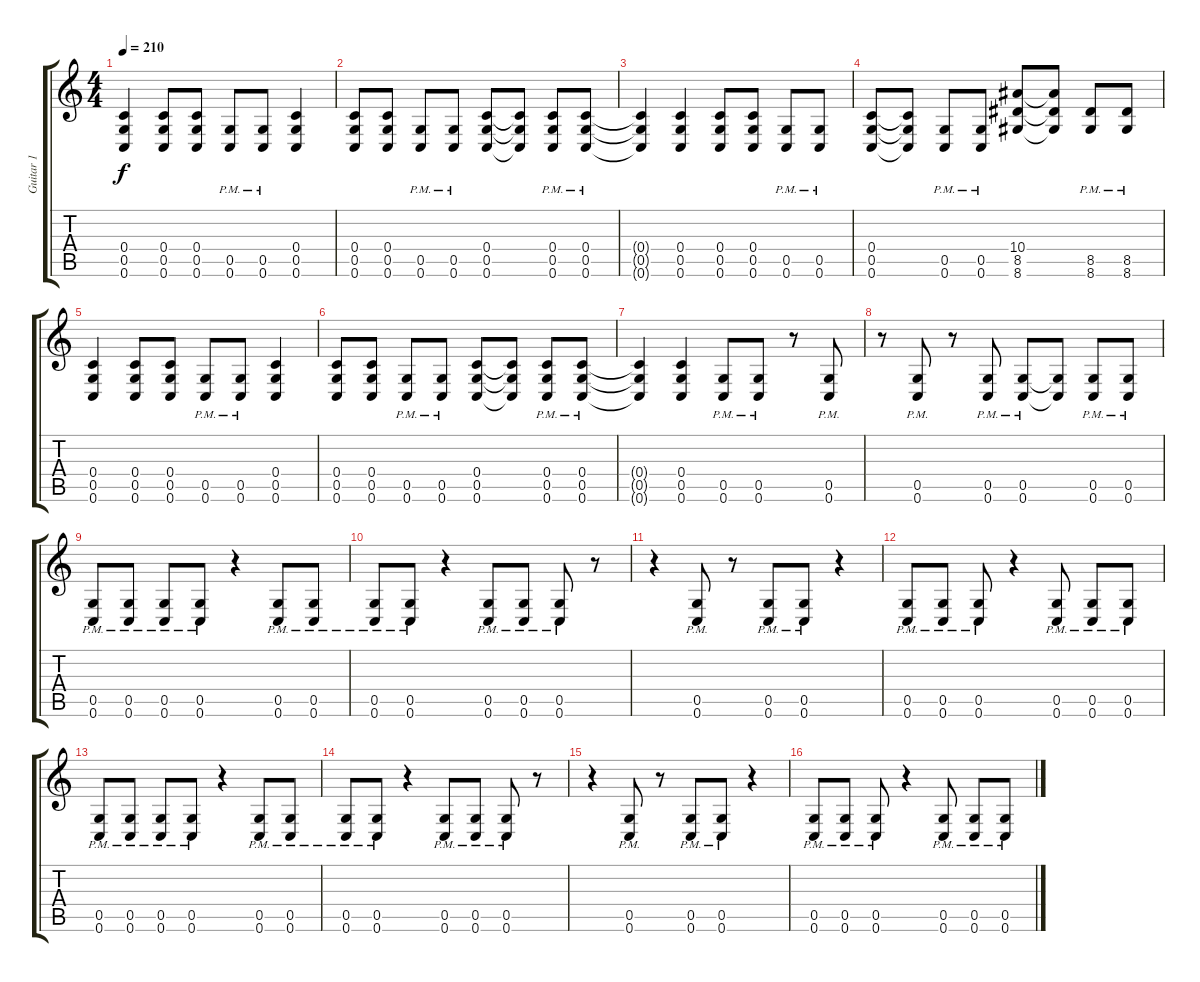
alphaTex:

\track ("Guitar 1" "Guitar 1") {instrument distortionguitar}
\staff {score tabs}
\tuning (D4 A3 F3 C3 G2 C2) {hide}
\ts (4 4)
\tempo 210
\clef g2
\ks c
(0.4 0.5 0.6).4{dy f} (0.4 0.5 0.6).8 (0.4 0.5 0.6).8 (0.5 0.6{pm}).8 (0.5 0.6{pm}).8 (0.4 0.5 0.6).4 |
(0.4 0.5 0.6).8 (0.4 0.5 0.6).8 (0.5 0.6{pm}).8 (0.5 0.6{pm}).8 (0.4 0.5 0.6).8 (0.4{t} 0.5{t} 0.6{t}).8 (0.4 0.5 0.6{pm}).8 (0.4 0.5 0.6{pm}).8 |
(0.4{t} 0.5{t} 0.6{t}).4 (0.4 0.5 0.6).4 (0.4 0.5 0.6).8 (0.4 0.5 0.6).8 (0.5 0.6{pm}).8 (0.5 0.6{pm}).8 |
(0.4 0.5 0.6).8 (0.4{t} 0.5{t} 0.6{t}).8 (0.5 0.6{pm}).8 (0.5 0.6{pm}).8 (10.4 8.5 8.6).8 (10.4{t} 8.5{t} 8.6{t}).8 (8.5 8.6{pm}).8 (8.5 8.6{pm}).8 |
(0.4 0.5 0.6).4 (0.4 0.5 0.6).8 (0.4 0.5 0.6).8 (0.5 0.6{pm}).8 (0.5 0.6{pm}).8 (0.4 0.5 0.6).4 |
(0.4 0.5 0.6).8 (0.4 0.5 0.6).8 (0.5 0.6{pm}).8 (0.5 0.6{pm}).8 (0.4 0.5 0.6).8 (0.4{t} 0.5{t} 0.6{t}).8 (0.4 0.5 0.6{pm}).8 (0.4 0.5 0.6{pm}).8 |
(0.4{t} 0.5{t} 0.6{t}).4 (0.4 0.5 0.6).4 (0.5 0.6{pm}).8 (0.5 0.6{pm}).8 r.8 (0.5 0.6{pm}).8 |
r.8 (0.5 0.6{pm}).8 r.8 (0.5 0.6{pm}).8 (0.5 0.6{pm}).8 (0.5{t} 0.6{t}).8 (0.5 0.6{pm}).8 (0.5 0.6{pm}).8 |
(0.5{pm} 0.6{pm}).8 (0.5{pm} 0.6{pm}).8 (0.5{pm} 0.6{pm}).8 (0.5{pm} 0.6{pm}).8 r.4 (0.5{pm} 0.6{pm}).8 (0.5{pm} 0.6{pm}).8 |
(0.5{pm} 0.6{pm}).8 (0.5{pm} 0.6{pm}).8 r.4 (0.5{pm} 0.6{pm}).8 (0.5{pm} 0.6{pm}).8 (0.5{pm} 0.6{pm}).8 r.8 |
r.4 (0.5{pm} 0.6{pm}).8 r.8 (0.5{pm} 0.6{pm}).8 (0.5{pm} 0.6{pm}).8 r.4 |
(0.5{pm} 0.6{pm}).8 (0.5{pm} 0.6{pm}).8 (0.5{pm} 0.6{pm}).8 r.4 (0.5{pm} 0.6{pm}).8 (0.5{pm} 0.6{pm}).8 (0.5{pm} 0.6{pm}).8 |
(0.5{pm} 0.6{pm}).8 (0.5{pm} 0.6{pm}).8 (0.5{pm} 0.6{pm}).8 (0.5{pm} 0.6{pm}).8 r.4 (0.5{pm} 0.6{pm}).8 (0.5{pm} 0.6{pm}).8 |
(0.5{pm} 0.6{pm}).8 (0.5{pm} 0.6{pm}).8 r.4 (0.5{pm} 0.6{pm}).8 (0.5{pm} 0.6{pm}).8 (0.5{pm} 0.6{pm}).8 r.8 |
r.4 (0.5{pm} 0.6{pm}).8 r.8 (0.5{pm} 0.6{pm}).8 (0.5{pm} 0.6{pm}).8 r.4 |
(0.5{pm} 0.6{pm}).8 (0.5{pm} 0.6{pm}).8 (0.5{pm} 0.6{pm}).8 r.4 (0.5{pm} 0.6{pm}).8 (0.5{pm} 0.6{pm}).8 (0.5{pm} 0.6{pm}).8
